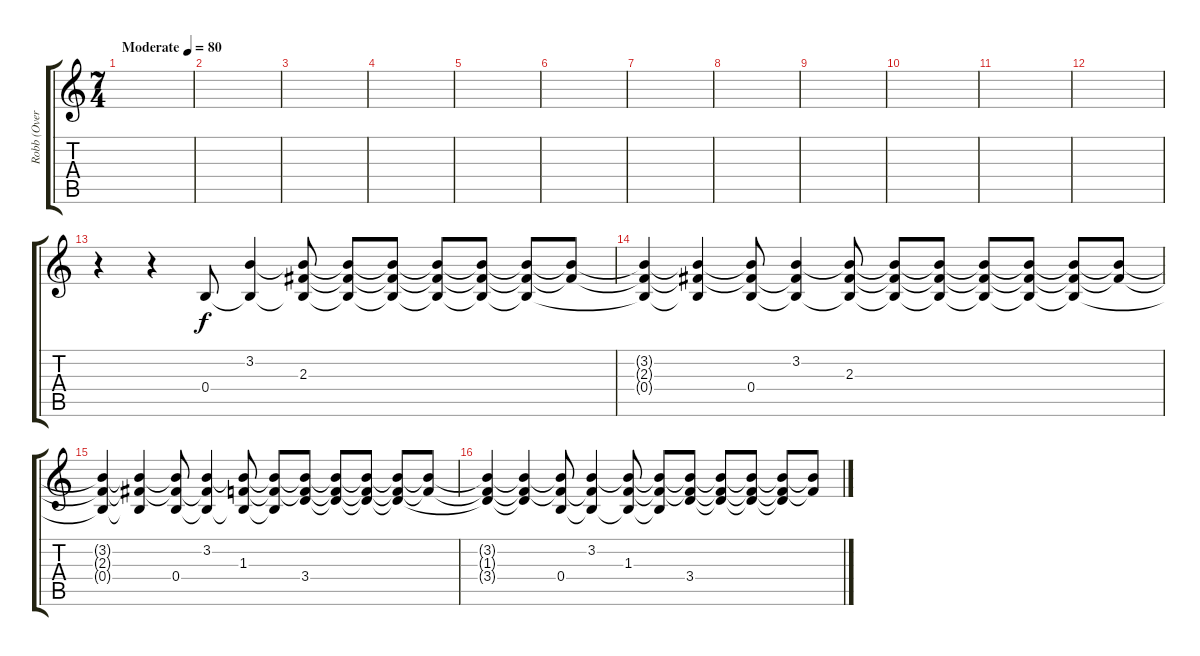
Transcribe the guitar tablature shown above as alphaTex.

\track ("Robb (Overdrive)" "Robb (Over") {instrument overdrivenguitar}
\staff {score tabs}
\tuning (Db4 Ab3 E3 B2 Gb2 B1) {hide}
\ts (7 4)
\tempo (80 "Moderate")
\clef g2
\ks c
|
|
|
|
|
|
|
|
|
|
|
|
r.4 r.4 0.4.8 (3.2 0.4{t}).4 (3.2{t} 2.3 0.4{t}).8 (3.2{t} 2.3{t} 0.4{t}).8 (3.2{t} 2.3{t} 0.4{t}).8 (3.2{t} 2.3{t} 0.4{t}).8 (3.2{t} 2.3{t} 0.4{t}).8 (3.2{t} 2.3{t} 0.4{t}).8 (3.2{t} 2.3{t}).8 |
(3.2{t} 2.3{t} 0.4{t}).4 (3.2{t} 2.3{t} 0.4{t}).4 (3.2{t} 2.3{t} 0.4).8 (3.2 2.3{t} 0.4{t}).4 (3.2{t} 2.3 0.4{t}).8 (3.2{t} 2.3{t} 0.4{t}).8 (3.2{t} 2.3{t} 0.4{t}).8 (3.2{t} 2.3{t} 0.4{t}).8 (3.2{t} 2.3{t} 0.4{t}).8 (3.2{t} 2.3{t} 0.4{t}).8 (3.2{t} 2.3{t}).8 |
(3.2{t} 2.3{t} 0.4{t}).4 (3.2{t} 2.3{t} 0.4{t}).4 (3.2{t} 2.3{t} 0.4).8 (3.2 2.3{t} 0.4{t}).4 (3.2{t} 1.3 0.4{t}).8 (3.2{t} 1.3{t} 0.4{t}).8 (3.2{t} 1.3{t} 3.4).8 (3.2{t} 1.3{t} 3.4{t}).8 (3.2{t} 1.3{t} 3.4{t}).8 (3.2{t} 1.3{t} 3.4{t}).8 (3.2{t} 1.3{t}).8 |
(3.2{t} 1.3{t} 3.4{t}).4 (3.2{t} 1.3{t} 3.4{t}).4 (3.2{t} 1.3{t} 0.4).8 (3.2 1.3{t} 0.4{t}).4 (3.2{t} 1.3 0.4{t}).8 (3.2{t} 1.3{t} 0.4{t}).8 (3.2{t} 1.3{t} 3.4).8 (3.2{t} 1.3{t} 3.4{t}).8 (3.2{t} 1.3{t} 3.4{t}).8 (3.2{t} 1.3{t} 3.4{t}).8 (3.2{t} 1.3{t}).8
